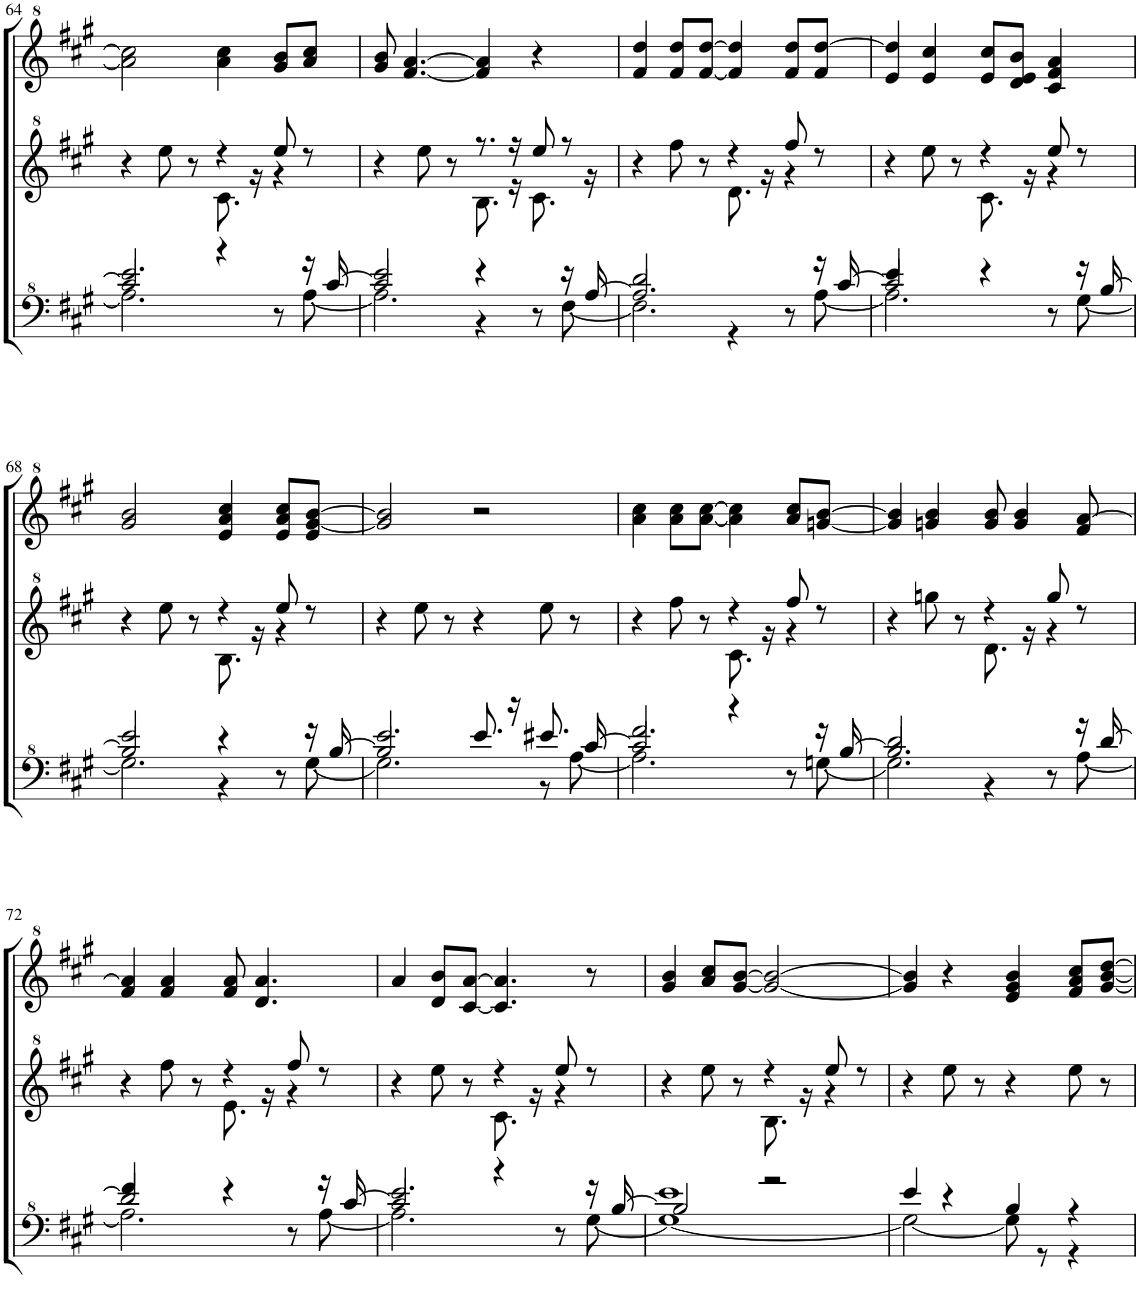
**kern	**kern	**kern
*part3	*part2	*part1
*staff3	*staff2	*staff1
*I"パンフルート	*I"パンフルート	*I"パンフルート
!!LO:PB:g=z
*clefF^4	*clefG^2	*clefG^2
*k[f#c#g#]	*k[f#c#g#]	*k[f#c#g#]
*M2/2	*M2/2	*M2/2
*met(c|)	*met(c|)	*met(c|)
=64	=64	=64
*^	*^	*
*	*^	*	*	*
2cc#/]	2.a\]	2.ee/	4r	2ryy	2aa\] 2ccc#\]
.	.	.	8eee\	.	.
.	.	.	8r	.	.
4r	.	.	4r	8.cc#\	4aa\ 4ccc#\
.	.	.	.	16r	.
8r	8ryy	4ryy	8eee/	4r	8gg#/ 8bb/L
16r	[8a\	.	8r	.	8aa/ 8ccc#/J
[16cc#/	.	.	.	.	.
=65	=65	=65	=65	=65	=65
2cc#/]	2.a\]	2ee/	4r	2ryy	8gg#/ 8bb/
.	.	.	.	.	[4.ff#/ [4.aa/
.	.	.	8eee\	.	.
.	.	.	8r	.	.
4r	.	4r	8.r	8.b\	4ff#/] 4aa/]
.	.	.	16r	16r	.
8r	8ryy	4ryy	8eee/	8.cc#\	4r
16r	[8f#\	.	8r	.	.
[16a/	.	.	.	16r	.
=66	=66	=66	=66	=66	=66
2.a/]	2.f#\]	2dd/	4r	2ryy	4ff#/ 4ddd/
.	.	.	8fff#\	.	8ff#/ 8ddd/L
.	.	.	8r	.	[8ff#/ [8ddd/J
.	.	4r	4r	8.dd\	4ff#/] 4ddd/]
.	.	.	.	16r	.
8r	8ryy	4ryy	8fff#/	4r	8ff#/ 8ddd/L
16r	[8a\	.	8r	.	8ff#/ [8ddd/J
[16cc#/	.	.	.	.	.
=67	=67	=67	=67	=67	=67
2cc#/]	2.a\]	4ee/	4r	2ryy	4ee/ 4ddd/]
.	.	2.ryy	8eee\	.	4ee/ 4ccc#/
.	.	.	8r	.	.
4r	.	.	4r	8.cc#\	8ee/ 8ccc#/L
.	.	.	.	.	8dd/ 8ee/ 8bb/J
.	.	.	.	16r	.
8r	8ryy	.	8eee/	4r	4cc#/ 4ff#/ 4aa/
16r	[8g#\	.	8r	.	.
[16b/	.	.	.	.	.
!!LO:LB:g=z
=68	=68	=68	=68	=68	=68
2b/]	2.g#\]	2ee/	4r	2ryy	2gg#/ 2bb/
.	.	.	8eee\	.	.
.	.	.	8r	.	.
4r	.	4r	4r	8.b\	4ee/ 4aa/ 4ccc#/
.	.	.	.	16r	.
8r	8ryy	4ryy	8eee/	4r	8ee/ 8aa/ 8ccc#/L
16r	[8g#\	.	8r	.	8ee/ [8gg#/ [8bb/J
[16b/	.	.	.	.	.
*	*	*	*v	*v	*
=69	=69	=69	=69	=69
2b/]	2.g#\]	2.ee/	4r	2gg#/] 2bb/]
.	.	.	8eee\	.
.	.	.	8r	.
8.ee/	.	.	4r	2r
16r	.	.	.	.
8.ee#X/L	8r	4ryy	8eee\	.
.	[8a\	.	8r	.
[16cc#/Jk	.	.	.	.
=70	=70	=70	=70	=70
*	*	*	*^	*
2cc#/]	2.a\]	2.ff#/	4r	2ryy	4aa\ 4ccc#\
.	.	.	8fff#\	.	8aa\ 8ccc#\L
.	.	.	8r	.	[8aa\ [8ccc#\J
4r	.	.	4r	8.cc#\	4aa\] 4ccc#\]
.	.	.	.	16r	.
8r	8ryy	4ryy	8fff#/	4r	8aa/ 8ccc#/L
16r	[8gn\	.	8r	.	[8ggn/ [8bb/J
[16b/	.	.	.	.	.
=71	=71	=71	=71	=71	=71
2.b/]	2.g\]	2dd/	4r	2ryy	4gg/] 4bb/]
.	.	.	8gggn\	.	4ggn/ 4bb/
.	.	.	8r	.	.
.	.	4r	4r	8.dd\	8gg/ 8bb/
.	.	.	.	.	4gg/ 4bb/
.	.	.	.	16r	.
8r	8ryy	4ryy	8ggg/	4r	.
16r	[8a\	.	8r	.	8ff#/ [8aa/
[16dd/	.	.	.	.	.
!!LO:LB:g=z
=72	=72	=72	=72	=72	=72
2dd/]	2.a\]	4ff#/	4r	2ryy	4ff#/ 4aa/]
.	.	2.ryy	8fff#\	.	4ff#/ 4aa/
.	.	.	8r	.	.
4r	.	.	4r	8.ee\	8ff#/ 8aa/
.	.	.	.	.	4.dd/ 4.aa/
.	.	.	.	16r	.
8r	8ryy	.	8fff#/	4r	.
16r	[8a\	.	8r	.	.
[16cc#/	.	.	.	.	.
=73	=73	=73	=73	=73	=73
2cc#/]	2.a\]	2.ee/	4r	2ryy	4aa/
.	.	.	8eee\	.	8dd/ 8bb/L
.	.	.	8r	.	[8cc#/ [8aa/J
4r	.	.	4r	8.cc#\	4.cc#/] 4.aa/]
.	.	.	.	16r	.
8r	8ryy	4ryy	8eee/	4r	.
16r	[8g#\	.	8r	.	8r
[16b/	.	.	.	.	.
=74	=74	=74	=74	=74	=74
2b/]	1g#_	1ee	4r	2ryy	4gg#/ 4bb/
.	.	.	8eee\	.	8aa/ 8ccc#/L
.	.	.	8r	.	[8gg#/ [8bb/J
2r	.	.	4r	8.b\	2gg#/_ 2bb/_
.	.	.	.	16r	.
.	.	.	8eee/	4r	.
.	.	.	8r	.	.
*	*v	*v	*	*	*
*	*	*v	*v	*
=75	=75	=75	=75
4ee/	2g#\_	4r	4gg#/] 4bb/]
4r	.	8eee\	4r
.	.	8r	.
4b/	8g#\]	4r	4ee/ 4gg#/ 4bb/
.	8r	.	.
4r	4r	8eee\	8ff#/ 8aa/ 8ccc#/L
.	.	8r	[8gg#/ [8bb/ [8ddd/J
*v	*v	*	*
=	=	=
*-	*-	*-
